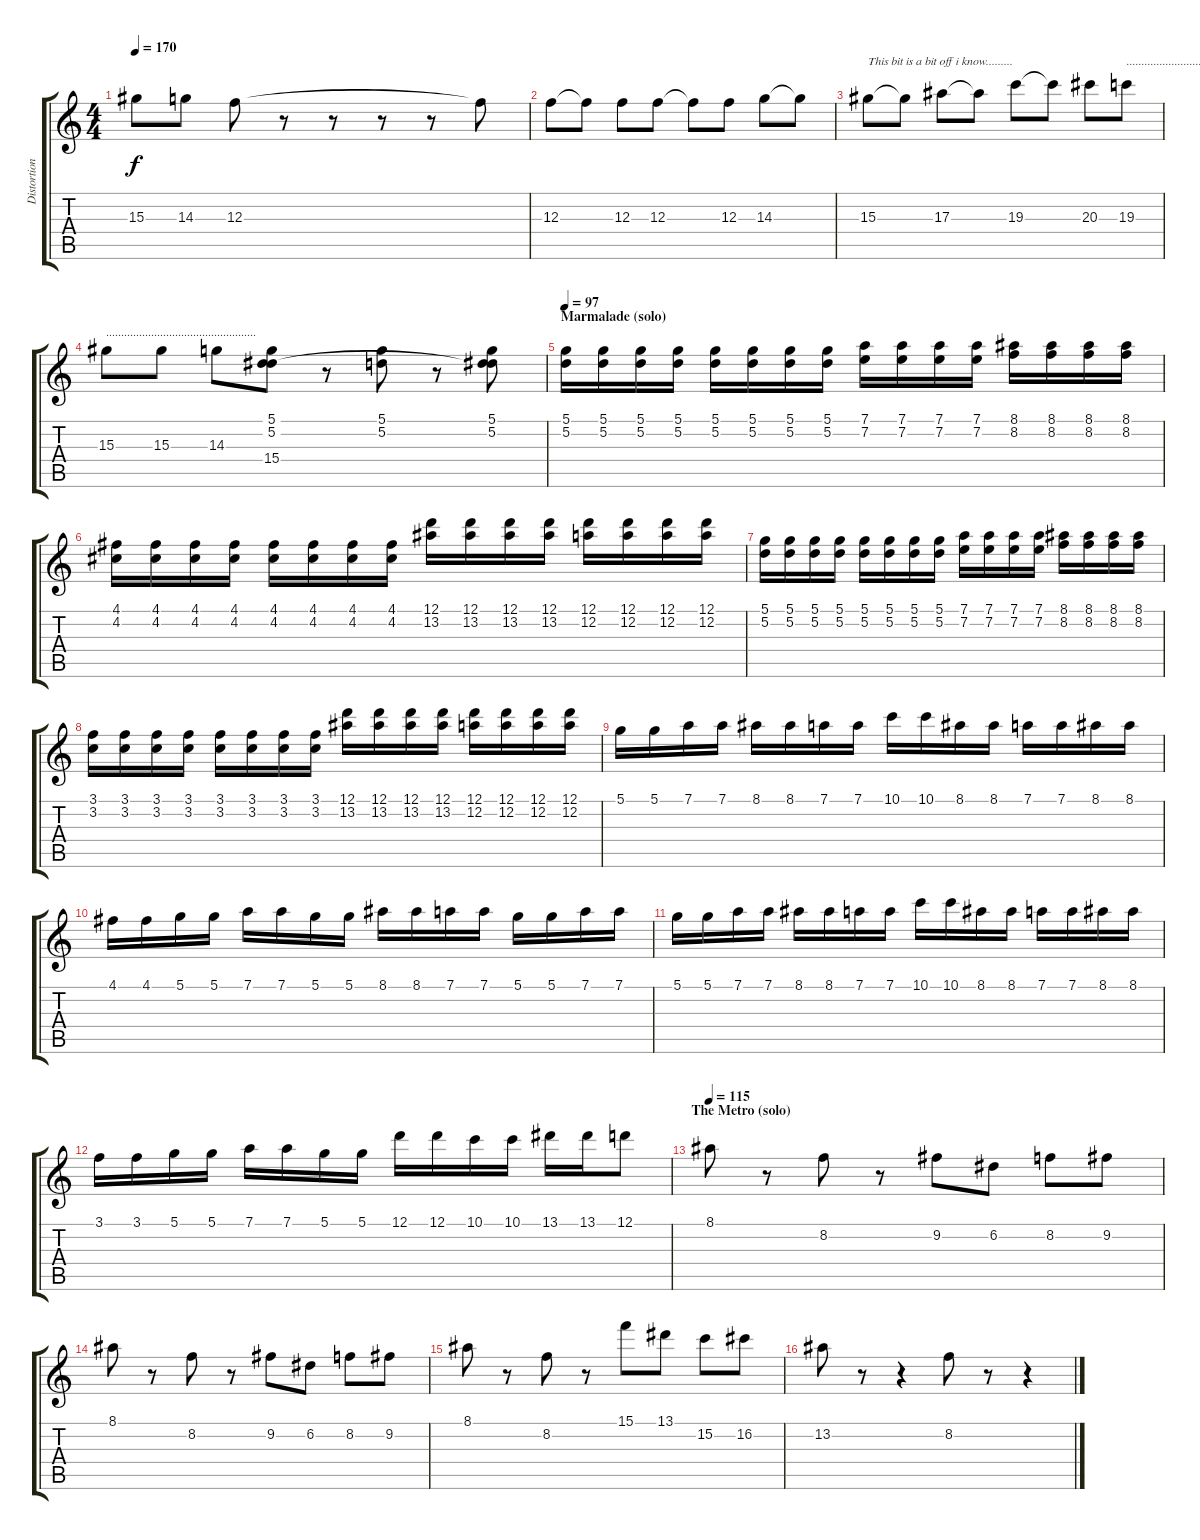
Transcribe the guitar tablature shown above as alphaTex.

\track ("Distortion Guitar" "Distortion") {instrument distortionguitar}
\staff {score tabs}
\tuning (D4 A3 F3 C3 G2 C2) {hide}
\ts (4 4)
\tempo 170
\clef g2
\ks c
15.3.8{dy f} 14.3.8 12.3.8 r.8 r.8 r.8 r.8 12.3{t}.8 |
12.3.8 12.3{t}.8 12.3.8 12.3.8 12.3{t}.8 12.3.8 14.3.8 14.3{t}.8 |
15.3.8{txt "This bit is a bit off i know........."} 15.3{t}.8 17.3.8 17.3{t}.8 19.3.8 19.3{t}.8 20.3.8 19.3.8{txt ".................................................."} |
15.3.8{txt ".................................................."} 15.3.8 14.3.8 (5.1 5.2 15.4).8 r.8 (5.1 5.2).8 r.8 (5.1 5.2 15.4{t}).8 |
\section ("" "Marmalade (solo)")
\tempo 97
(5.1 5.2).16 (5.1 5.2).16 (5.1 5.2).16 (5.1 5.2).16 (5.1 5.2).16 (5.1 5.2).16 (5.1 5.2).16 (5.1 5.2).16 (7.1 7.2).16 (7.1 7.2).16 (7.1 7.2).16 (7.1 7.2).16 (8.1 8.2).16 (8.1 8.2).16 (8.1 8.2).16 (8.1 8.2).16 |
(4.1 4.2).16 (4.1 4.2).16 (4.1 4.2).16 (4.1 4.2).16 (4.1 4.2).16 (4.1 4.2).16 (4.1 4.2).16 (4.1 4.2).16 (12.1 13.2).16 (12.1 13.2).16 (12.1 13.2).16 (12.1 13.2).16 (12.1 12.2).16 (12.1 12.2).16 (12.1 12.2).16 (12.1 12.2).16 |
(5.1 5.2).16 (5.1 5.2).16 (5.1 5.2).16 (5.1 5.2).16 (5.1 5.2).16 (5.1 5.2).16 (5.1 5.2).16 (5.1 5.2).16 (7.1 7.2).16 (7.1 7.2).16 (7.1 7.2).16 (7.1 7.2).16 (8.1 8.2).16 (8.1 8.2).16 (8.1 8.2).16 (8.1 8.2).16 |
(3.1 3.2).16 (3.1 3.2).16 (3.1 3.2).16 (3.1 3.2).16 (3.1 3.2).16 (3.1 3.2).16 (3.1 3.2).16 (3.1 3.2).16 (12.1 13.2).16 (12.1 13.2).16 (12.1 13.2).16 (12.1 13.2).16 (12.1 12.2).16 (12.1 12.2).16 (12.1 12.2).16 (12.1 12.2).16 |
5.1.16 5.1.16 7.1.16 7.1.16 8.1.16 8.1.16 7.1.16 7.1.16 10.1.16 10.1.16 8.1.16 8.1.16 7.1.16 7.1.16 8.1.16 8.1.16 |
4.1.16 4.1.16 5.1.16 5.1.16 7.1.16 7.1.16 5.1.16 5.1.16 8.1.16 8.1.16 7.1.16 7.1.16 5.1.16 5.1.16 7.1.16 7.1.16 |
5.1.16 5.1.16 7.1.16 7.1.16 8.1.16 8.1.16 7.1.16 7.1.16 10.1.16 10.1.16 8.1.16 8.1.16 7.1.16 7.1.16 8.1.16 8.1.16 |
3.1.16 3.1.16 5.1.16 5.1.16 7.1.16 7.1.16 5.1.16 5.1.16 12.1.16 12.1.16 10.1.16 10.1.16 13.1.16 13.1.16 12.1.8 |
\section ("" "The Metro (solo)")
\tempo 115
8.1.8 r.8 8.2.8 r.8 9.2.8 6.2.8 8.2.8 9.2.8 |
8.1.8 r.8 8.2.8 r.8 9.2.8 6.2.8 8.2.8 9.2.8 |
8.1.8 r.8 8.2.8 r.8 15.1.8 13.1.8 15.2.8 16.2.8 |
13.2.8 r.8 r.4 8.2.8 r.8 r.4
